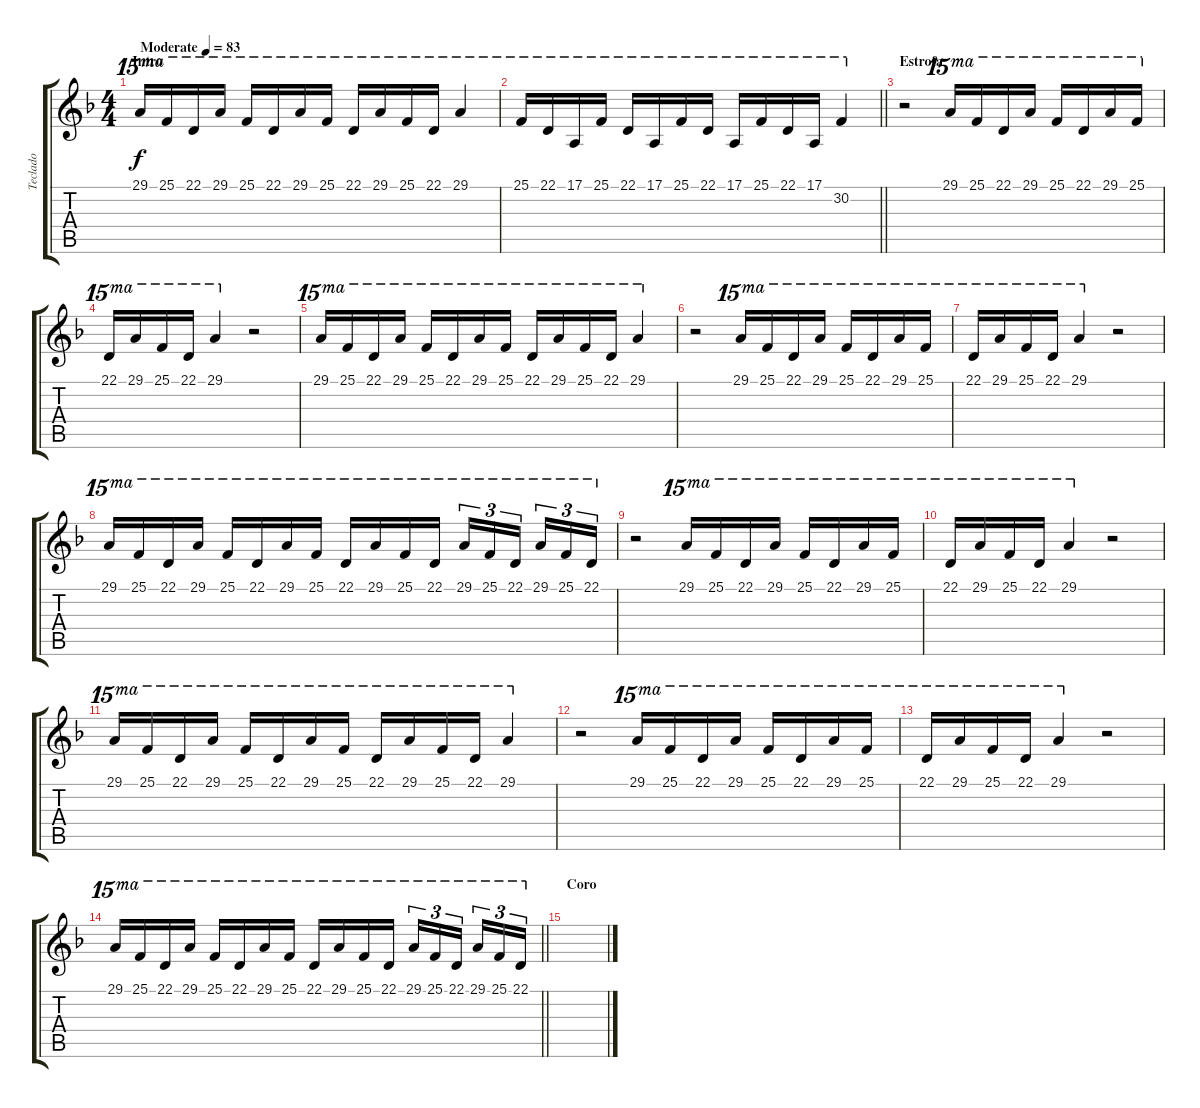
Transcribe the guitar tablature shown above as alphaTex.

\track ("Teclado" "Teclado") {instrument drawbarorgan}
\staff {score tabs}
\tuning (E4 B3 G3 D3 A2 E2) {hide}
\ts (4 4)
\section ("" "Intro")
\tempo (83 "Moderate")
\clef g2
\ks dminor
29.1.16{ot 15ma dy f instrument drawbarorgan} 25.1.16{ot 15ma} 22.1.16{ot 15ma} 29.1.16{ot 15ma} 25.1.16{ot 15ma} 22.1.16{ot 15ma} 29.1.16{ot 15ma} 25.1.16{ot 15ma} 22.1.16{ot 15ma} 29.1.16{ot 15ma} 25.1.16{ot 15ma} 22.1.16{ot 15ma} 29.1.4{ot 15ma} |
\barLineRight lightlight
25.1.16{ot 15ma} 22.1.16{ot 15ma} 17.1.16{ot 15ma} 25.1.16{ot 15ma} 22.1.16{ot 15ma} 17.1.16{ot 15ma} 25.1.16{ot 15ma} 22.1.16{ot 15ma} 17.1.16{ot 15ma} 25.1.16{ot 15ma} 22.1.16{ot 15ma} 17.1.16{ot 15ma} 30.2.4{ot 15ma} |
\section ("" "Estrofa")
r.2 29.1.16{ot 15ma} 25.1.16{ot 15ma} 22.1.16{ot 15ma} 29.1.16{ot 15ma} 25.1.16{ot 15ma} 22.1.16{ot 15ma} 29.1.16{ot 15ma} 25.1.16{ot 15ma} |
22.1.16{ot 15ma} 29.1.16{ot 15ma} 25.1.16{ot 15ma} 22.1.16{ot 15ma} 29.1.4{ot 15ma} r.2 |
29.1.16{ot 15ma} 25.1.16{ot 15ma} 22.1.16{ot 15ma} 29.1.16{ot 15ma} 25.1.16{ot 15ma} 22.1.16{ot 15ma} 29.1.16{ot 15ma} 25.1.16{ot 15ma} 22.1.16{ot 15ma} 29.1.16{ot 15ma} 25.1.16{ot 15ma} 22.1.16{ot 15ma} 29.1.4{ot 15ma} |
r.2 29.1.16{ot 15ma} 25.1.16{ot 15ma} 22.1.16{ot 15ma} 29.1.16{ot 15ma} 25.1.16{ot 15ma} 22.1.16{ot 15ma} 29.1.16{ot 15ma} 25.1.16{ot 15ma} |
22.1.16{ot 15ma} 29.1.16{ot 15ma} 25.1.16{ot 15ma} 22.1.16{ot 15ma} 29.1.4{ot 15ma} r.2 |
29.1.16{ot 15ma} 25.1.16{ot 15ma} 22.1.16{ot 15ma} 29.1.16{ot 15ma} 25.1.16{ot 15ma} 22.1.16{ot 15ma} 29.1.16{ot 15ma} 25.1.16{ot 15ma} 22.1.16{ot 15ma} 29.1.16{ot 15ma} 25.1.16{ot 15ma} 22.1.16{ot 15ma} 29.1.16{tu (3 2) ot 15ma} 25.1.16{tu (3 2) ot 15ma} 22.1.16{tu (3 2) ot 15ma beam splitsecondary} 29.1.16{tu (3 2) ot 15ma} 25.1.16{tu (3 2) ot 15ma} 22.1.16{tu (3 2) ot 15ma} |
r.2 29.1.16{ot 15ma} 25.1.16{ot 15ma} 22.1.16{ot 15ma} 29.1.16{ot 15ma} 25.1.16{ot 15ma} 22.1.16{ot 15ma} 29.1.16{ot 15ma} 25.1.16{ot 15ma} |
22.1.16{ot 15ma} 29.1.16{ot 15ma} 25.1.16{ot 15ma} 22.1.16{ot 15ma} 29.1.4{ot 15ma} r.2 |
29.1.16{ot 15ma} 25.1.16{ot 15ma} 22.1.16{ot 15ma} 29.1.16{ot 15ma} 25.1.16{ot 15ma} 22.1.16{ot 15ma} 29.1.16{ot 15ma} 25.1.16{ot 15ma} 22.1.16{ot 15ma} 29.1.16{ot 15ma} 25.1.16{ot 15ma} 22.1.16{ot 15ma} 29.1.4{ot 15ma} |
r.2 29.1.16{ot 15ma} 25.1.16{ot 15ma} 22.1.16{ot 15ma} 29.1.16{ot 15ma} 25.1.16{ot 15ma} 22.1.16{ot 15ma} 29.1.16{ot 15ma} 25.1.16{ot 15ma} |
22.1.16{ot 15ma} 29.1.16{ot 15ma} 25.1.16{ot 15ma} 22.1.16{ot 15ma} 29.1.4{ot 15ma} r.2 |
\barLineRight lightlight
29.1.16{ot 15ma} 25.1.16{ot 15ma} 22.1.16{ot 15ma} 29.1.16{ot 15ma} 25.1.16{ot 15ma} 22.1.16{ot 15ma} 29.1.16{ot 15ma} 25.1.16{ot 15ma} 22.1.16{ot 15ma} 29.1.16{ot 15ma} 25.1.16{ot 15ma} 22.1.16{ot 15ma} 29.1.16{tu (3 2) ot 15ma} 25.1.16{tu (3 2) ot 15ma} 22.1.16{tu (3 2) ot 15ma beam splitsecondary} 29.1.16{tu (3 2) ot 15ma} 25.1.16{tu (3 2) ot 15ma} 22.1.16{tu (3 2) ot 15ma} |
\section ("" "Coro")
